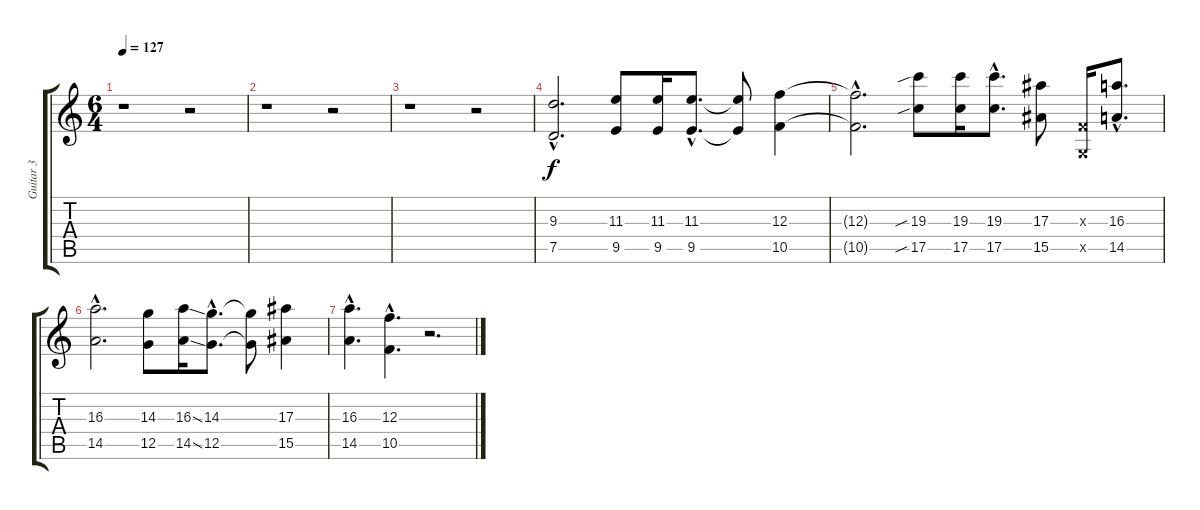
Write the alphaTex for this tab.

\track ("Guitar 3" "Guitar 3") {instrument distortionguitar}
\staff {score tabs}
\tuning (D4 A3 F3 C3 G2 C2) {hide}
\ts (6 4)
\tempo 127
\clef g2
\ks c
r.1{dy f} r.2 |
r.1 r.2 |
r.1 r.2 |
(9.3{hac} 7.5{hac}).2{d} (11.3 9.5).8 (11.3 9.5).16 (11.3{hac} 9.5{hac}).8{d} (11.3{t} 9.5{t}).8 (12.3 10.5).4 |
(12.3{hac t} 10.5{hac t}).2{d} (19.3{sib} 17.5{sib}).8 (19.3 17.5).16 (19.3{hac} 17.5{hac}).8{d} (17.3 15.5).8 (0.3{x} 0.5{x}).16 (16.3{hac} 14.5{hac}).8{d} |
(16.3{hac} 14.5{hac}).2{d} (14.3 12.5).8 (16.3{ss} 14.5{ss}).16 (14.3{hac} 12.5{hac}).8{d} (14.3{t} 12.5{t}).8 (17.3 15.5).4 |
(16.3{hac} 14.5{hac}).4{d} (12.3{hac} 10.5{hac}).4{d} r.2{d}
